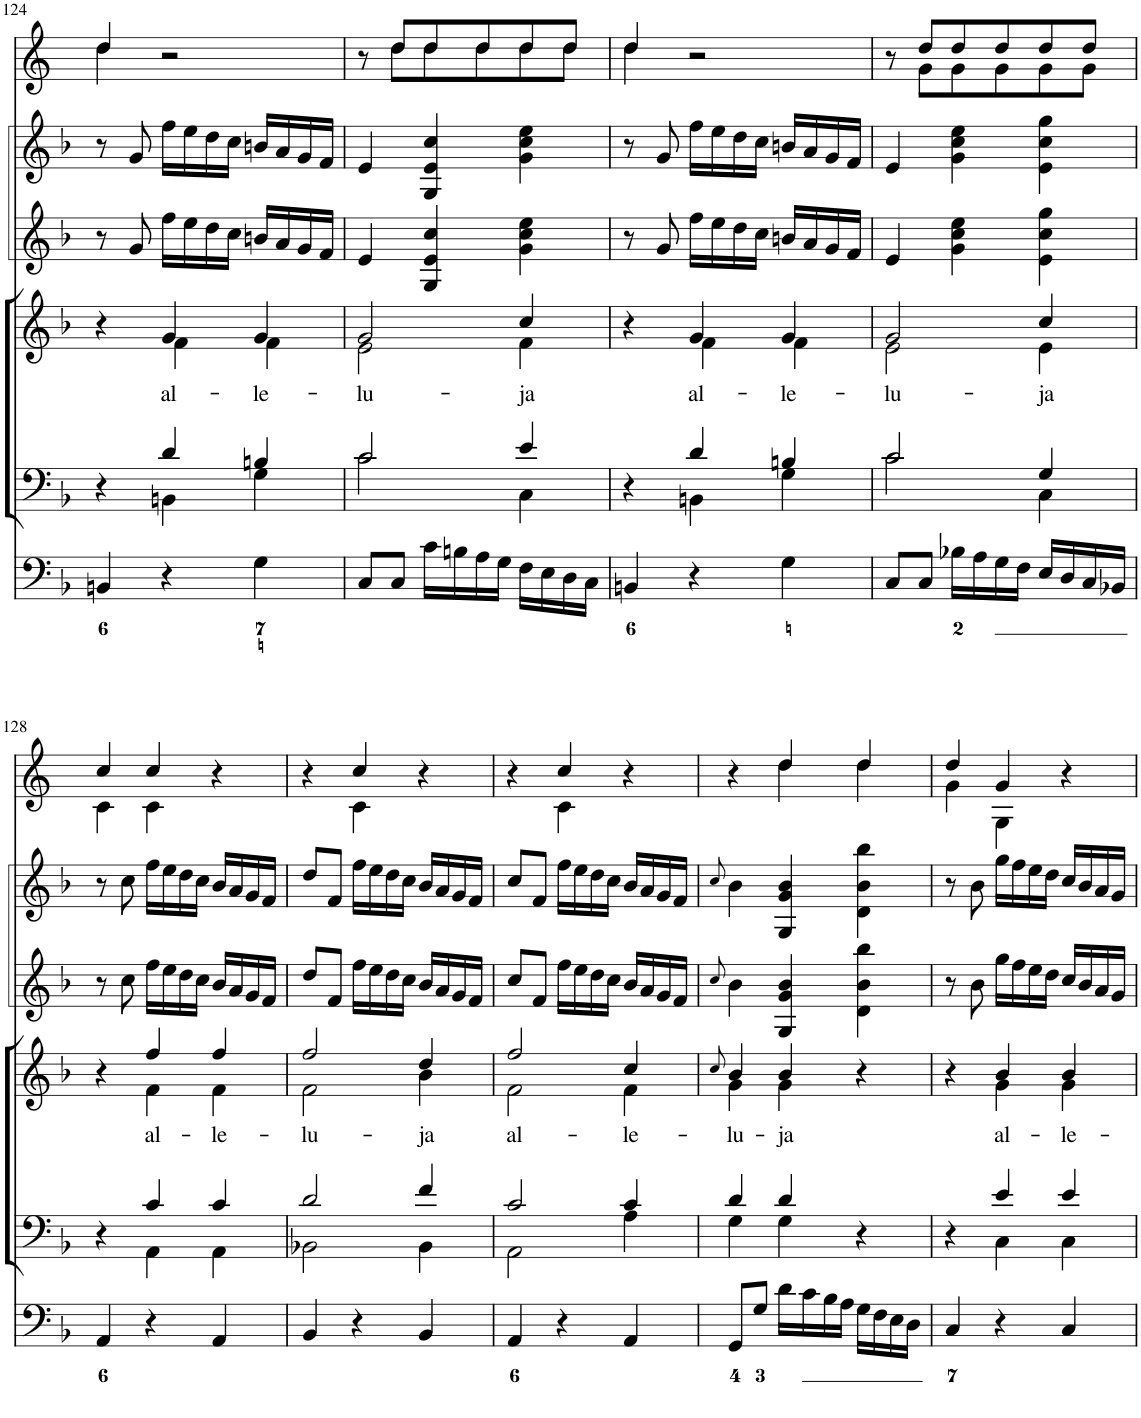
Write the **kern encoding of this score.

**kern	**kern	**kern	**text	**kern	**kern	**kern
*part6	*part5	*part4	*part4	*part3	*part2	*part1
*staff6	*staff5	*staff4	*staff4	*staff3	*staff2	*staff1
*I"Organ	*I"Voice	*I"Voice	*	*I"Violin	*I"Violini	*I"Corni in F
*	*	*	*	*I'Vln	*I'Vln	*
!!LO:PB:g=z
*clefF4	*clefF4	*clefG2	*	*clefG2	*clefG2	*clefG2
*	*	*	*	*	*	*Trd4c7
*k[b-]	*k[b-]	*k[b-]	*	*k[b-]	*k[b-]	*k[]
*M3/4	*M3/4	*M3/4	*	*M3/4	*M3/4	*M3/4
=124	=124	=124	=124	=124	=124	=124
*	*^	*^	*	*	*	*^
4BBn/	4r	4ryy	4r	4ryy	.	8r	8r	4dd/	4dd\
.	.	.	.	.	.	8g/	8g/	.	.
!	!	!	!	!	!LO:LY:b	!	!	!	!
4r	4d/	4BBn\	4g/	4f\	al-	16ff\LL	16ff\LL	2r	2ryy
.	.	.	.	.	.	16ee\	16ee\	.	.
.	.	.	.	.	.	16dd\	16dd\	.	.
.	.	.	.	.	.	16cc\JJ	16cc\JJ	.	.
!	!	!	!	!	!LO:LY:b	!	!	!	!
4G\	4Bn/	4G\	4g/	4f\	-le-	16bn/LL	16bn/LL	.	.
.	.	.	.	.	.	16a/	16a/	.	.
.	.	.	.	.	.	16g/	16g/	.	.
.	.	.	.	.	.	16f/JJ	16f/JJ	.	.
=125	=125	=125	=125	=125	=125	=125	=125	=125	=125
!	!	!	!	!	!LO:LY:b	!	!	!	!
8C/L	2c/	2c\	2g/	2e\	-lu-	4e/	4e/	8r	8ryy
8C/J	.	.	.	.	.	.	.	8dd/L	8dd\L
16c\LL	.	.	.	.	.	4G/ 4e/ 4cc/	4G/ 4e/ 4cc/	8dd/	8dd\
16Bn\	.	.	.	.	.	.	.	.	.
16A\	.	.	.	.	.	.	.	8dd/	8dd\
16G\JJ	.	.	.	.	.	.	.	.	.
!	!	!	!	!	!LO:LY:b	!	!	!	!
16F\LL	4e/	4C\	4cc/	4f\	-ja	4g\ 4cc\ 4ee\	4g\ 4cc\ 4ee\	8dd/	8dd\
16E\	.	.	.	.	.	.	.	.	.
16D\	.	.	.	.	.	.	.	8dd/J	8dd\J
16C\JJ	.	.	.	.	.	.	.	.	.
=126	=126	=126	=126	=126	=126	=126	=126	=126	=126
4BBn/	4r	4ryy	4r	4ryy	.	8r	8r	4dd/	4dd\
.	.	.	.	.	.	8g/	8g/	.	.
!	!	!	!	!	!LO:LY:b	!	!	!	!
4r	4d/	4BBn\	4g/	4f\	al-	16ff\LL	16ff\LL	2r	2ryy
.	.	.	.	.	.	16ee\	16ee\	.	.
.	.	.	.	.	.	16dd\	16dd\	.	.
.	.	.	.	.	.	16cc\JJ	16cc\JJ	.	.
!	!	!	!	!	!LO:LY:b	!	!	!	!
4G\	4Bn/	4G\	4g/	4f\	-le-	16bn/LL	16bn/LL	.	.
.	.	.	.	.	.	16a/	16a/	.	.
.	.	.	.	.	.	16g/	16g/	.	.
.	.	.	.	.	.	16f/JJ	16f/JJ	.	.
=127	=127	=127	=127	=127	=127	=127	=127	=127	=127
!	!	!	!	!	!LO:LY:b	!	!	!	!
8C/L	2c/	2c\	2g/	2e\	-lu-	4e/	4e/	8r	8ryy
8C/J	.	.	.	.	.	.	.	8dd/L	8g\L
16B-X\LL	.	.	.	.	.	4g\ 4cc\ 4ee\	4g\ 4cc\ 4ee\	8dd/	8g\
16A\	.	.	.	.	.	.	.	.	.
16G\	.	.	.	.	.	.	.	8dd/	8g\
16F\JJ	.	.	.	.	.	.	.	.	.
!	!	!	!	!	!LO:LY:b	!	!	!	!
16E/LL	4G/	4C\	4cc/	4e\	-ja	4e\ 4cc\ 4gg\	4e\ 4cc\ 4gg\	8dd/	8g\
16D/	.	.	.	.	.	.	.	.	.
16C/	.	.	.	.	.	.	.	8dd/J	8g\J
16BB-X/JJ	.	.	.	.	.	.	.	.	.
!!LO:LB:g=z	!!
=128	=128	=128	=128	=128	=128	=128	=128	=128	=128
4AA/	4r	4ryy	4r	4ryy	.	8r	8r	4cc/	4c\
.	.	.	.	.	.	8cc\	8cc\	.	.
!	!	!	!	!	!LO:LY:b	!	!	!	!
4r	4c/	4AA\	4ff/	4f\	al-	16ff\LL	16ff\LL	4cc/	4c\
.	.	.	.	.	.	16ee\	16ee\	.	.
.	.	.	.	.	.	16dd\	16dd\	.	.
.	.	.	.	.	.	16cc\JJ	16cc\JJ	.	.
!	!	!	!	!	!LO:LY:b	!	!	!	!
4AA/	4c/	4AA\	4ff/	4f\	-le-	16b-/LL	16b-/LL	4r	4ryy
.	.	.	.	.	.	16a/	16a/	.	.
.	.	.	.	.	.	16g/	16g/	.	.
.	.	.	.	.	.	16f/JJ	16f/JJ	.	.
=129	=129	=129	=129	=129	=129	=129	=129	=129	=129
!	!	!	!	!	!LO:LY:b	!	!	!	!
4BB-/	2d/	2BB-X\	2ff/	2f\	-lu-	8dd/L	8dd/L	4r	4ryy
.	.	.	.	.	.	8f/J	8f/J	.	.
4r	.	.	.	.	.	16ff\LL	16ff\LL	4cc/	4c\
.	.	.	.	.	.	16ee\	16ee\	.	.
.	.	.	.	.	.	16dd\	16dd\	.	.
.	.	.	.	.	.	16cc\JJ	16cc\JJ	.	.
!	!	!	!	!	!LO:LY:b	!	!	!	!
4BB-/	4f/	4BB-\	4dd/	4b-\	-ja	16b-/LL	16b-/LL	4r	4ryy
.	.	.	.	.	.	16a/	16a/	.	.
.	.	.	.	.	.	16g/	16g/	.	.
.	.	.	.	.	.	16f/JJ	16f/JJ	.	.
=130	=130	=130	=130	=130	=130	=130	=130	=130	=130
!	!	!	!	!	!LO:LY:b	!	!	!	!
4AA/	2c/	2AA\	2ff/	2f\	al-	8cc/L	8cc/L	4r	4ryy
.	.	.	.	.	.	8f/J	8f/J	.	.
4r	.	.	.	.	.	16ff\LL	16ff\LL	4cc/	4c\
.	.	.	.	.	.	16ee\	16ee\	.	.
.	.	.	.	.	.	16dd\	16dd\	.	.
.	.	.	.	.	.	16cc\JJ	16cc\JJ	.	.
!	!	!	!	!	!LO:LY:b	!	!	!	!
4AA/	4c/	4A\	4cc/	4f\	-le-	16b-/LL	16b-/LL	4r	4ryy
.	.	.	.	.	.	16a/	16a/	.	.
.	.	.	.	.	.	16g/	16g/	.	.
.	.	.	.	.	.	16f/JJ	16f/JJ	.	.
=131	=131	=131	=131	=131	=131	=131	=131	=131	=131
.	.	.	8qcc/	.	.	8qcc/	8qcc/	.	.
!	!	!	!	!	!LO:LY:b	!	!	!	!
8GG/L	4d/	4G\	4b-/	4g\	-lu-	4b-\	4b-\	4r	4ryy
8G/J	.	.	.	.	.	.	.	.	.
!	!	!	!	!	!LO:LY:b	!	!	!	!
16d\LL	4d/	4G\	4b-/	4g\	-ja	4G/ 4g/ 4b-/	4G/ 4g/ 4b-/	4dd/	4dd\
16c\	.	.	.	.	.	.	.	.	.
16B-\	.	.	.	.	.	.	.	.	.
16A\JJ	.	.	.	.	.	.	.	.	.
16G\LL	4r	4ryy	4r	4ryy	.	4d\ 4b-\ 4bb-\	4d\ 4b-\ 4bb-\	4dd/	4dd\
16F\	.	.	.	.	.	.	.	.	.
16E\	.	.	.	.	.	.	.	.	.
16D\JJ	.	.	.	.	.	.	.	.	.
=132	=132	=132	=132	=132	=132	=132	=132	=132	=132
4C/	4r	4ryy	4r	4ryy	.	8r	8r	4dd/	4g\
.	.	.	.	.	.	8b-\	8b-\	.	.
!	!	!	!	!	!LO:LY:b	!	!	!	!
4r	4e/	4C\	4b-/	4g\	al-	16gg\LL	16gg\LL	4g/	4G\
.	.	.	.	.	.	16ff\	16ff\	.	.
.	.	.	.	.	.	16ee\	16ee\	.	.
.	.	.	.	.	.	16dd\JJ	16dd\JJ	.	.
!	!	!	!	!	!LO:LY:b	!	!	!	!
4C/	4e/	4C\	4b-/	4g\	-le-	16cc/LL	16cc/LL	4r	4ryy
.	.	.	.	.	.	16b-/	16b-/	.	.
.	.	.	.	.	.	16a/	16a/	.	.
.	.	.	.	.	.	16g/JJ	16g/JJ	.	.
*	*v	*v	*	*	*	*	*	*v	*v
*	*	*v	*v	*	*	*	*
=	=	=	=	=	=	=
*-	*-	*-	*-	*-	*-	*-
